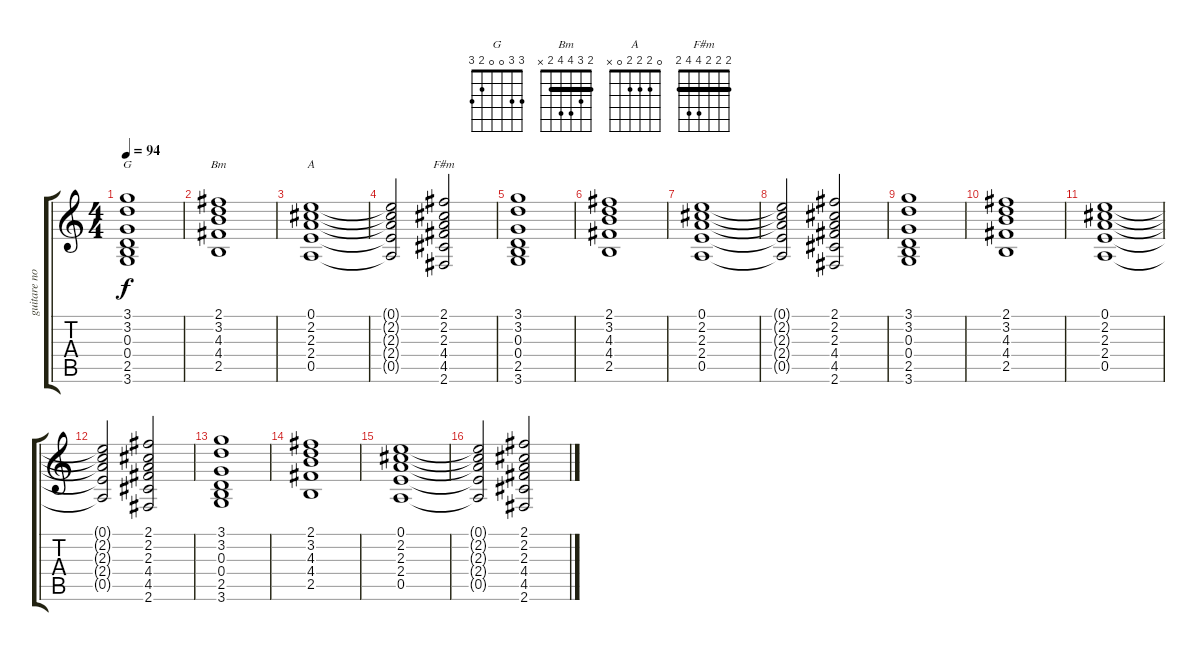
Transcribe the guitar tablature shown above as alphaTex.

\track ("guitare normale" "guitare no") {instrument acousticguitarnylon}
\staff {score tabs}
\tuning (E4 B3 G3 D3 A2 E2) {hide}
\chord ("G" 3 3 0 0 2 3)
\chord ("Bm" 2 3 4 4 2 x) {barre 2}
\chord ("A" 0 2 2 2 0 x)
\chord ("F#m" 2 2 2 4 4 2) {barre 2}
\ts (4 4)
\tempo 94
\clef g2
\ks c
(3.1 3.2 0.3 0.4 2.5 3.6).1{ch "G" dy f instrument acousticguitarnylon} |
(2.1 3.2 4.3 4.4 2.5).1{ch "Bm"} |
(0.1 2.2 2.3 2.4 0.5).1{ch "A"} |
(0.1{t} 2.2{t} 2.3{t} 2.4{t} 0.5{t}).2 (2.1 2.2 2.3 4.4 4.5 2.6).2{ch "F#m"} |
(3.1 3.2 0.3 0.4 2.5 3.6).1 |
(2.1 3.2 4.3 4.4 2.5).1 |
(0.1 2.2 2.3 2.4 0.5).1 |
(0.1{t} 2.2{t} 2.3{t} 2.4{t} 0.5{t}).2 (2.1 2.2 2.3 4.4 4.5 2.6).2 |
(3.1 3.2 0.3 0.4 2.5 3.6).1 |
(2.1 3.2 4.3 4.4 2.5).1 |
(0.1 2.2 2.3 2.4 0.5).1 |
(0.1{t} 2.2{t} 2.3{t} 2.4{t} 0.5{t}).2 (2.1 2.2 2.3 4.4 4.5 2.6).2 |
(3.1 3.2 0.3 0.4 2.5 3.6).1 |
(2.1 3.2 4.3 4.4 2.5).1 |
(0.1 2.2 2.3 2.4 0.5).1 |
(0.1{t} 2.2{t} 2.3{t} 2.4{t} 0.5{t}).2 (2.1 2.2 2.3 4.4 4.5 2.6).2
